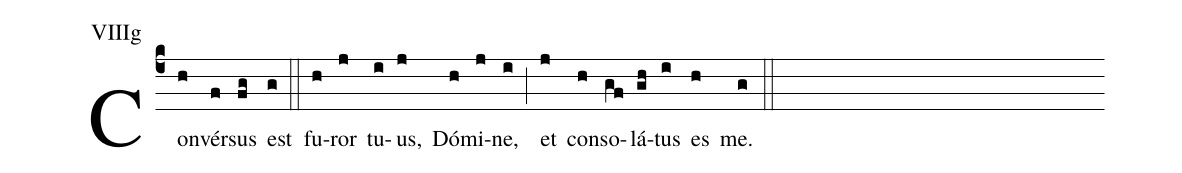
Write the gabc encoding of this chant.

annotation: VIIIg;
%%
(c4) Con(h)vér(f)sus(fg) est(g) (::) fu(h)ror(j) tu(i)us,(j) Dó(h)mi(j)ne,(i) (;) et(j) con(h)so(gf)lá(gh)tus(i) es(h) me.(g) (::)
